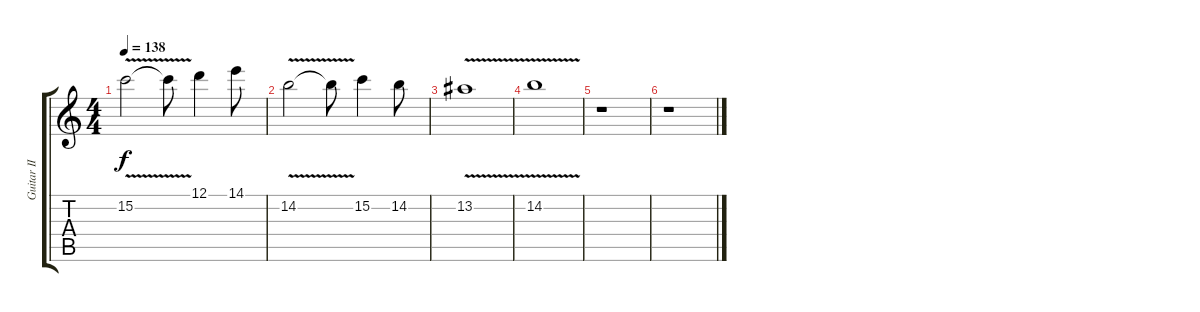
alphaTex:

\track ("Guitar II" "Guitar II") {instrument distortionguitar}
\staff {score tabs}
\tuning (D4 A3 F3 C3 G2 D2) {hide}
\ts (4 4)
\tempo 138
\clef g2
\ks c
15.2{v}.2{dy f volume 4} 15.2{t}.8 12.1.4{volume 3} 14.1.8{volume 3} |
14.2{v}.2{volume 3} 14.2{t}.8 15.2.4{volume 2} 14.2.8{volume 2} |
13.2{v}.1{volume 2} |
14.2{v}.1{volume 1} |
r.1 |
r.1
